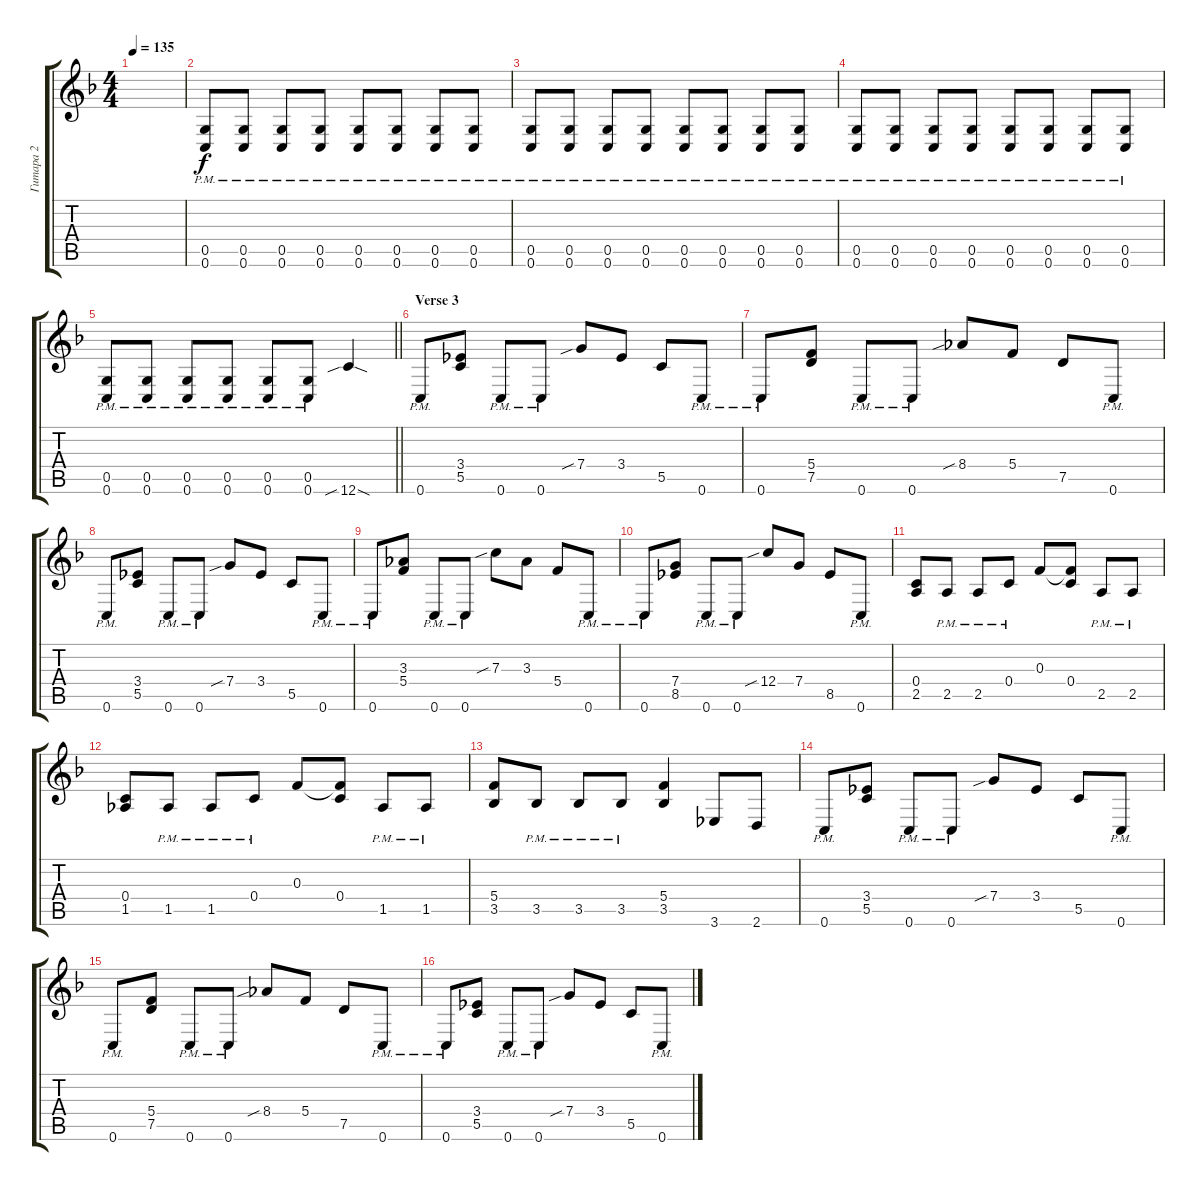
\track ("Гитара 2" "Гитара 2") {instrument distortionguitar}
\staff {score tabs}
\tuning (D4 A3 F3 C3 G2 C2) {hide}
\ts (4 4)
\tempo 135
\clef g2
\ks dminor
|
(0.5{pm} 0.6{pm}).8{volume 4 instrument distortionguitar} (0.5{pm} 0.6{pm}).8{volume 8} (0.5{pm} 0.6{pm}).8 (0.5{pm} 0.6{pm}).8 (0.5{pm} 0.6{pm}).8 (0.5{pm} 0.6{pm}).8 (0.5{pm} 0.6{pm}).8 (0.5{pm} 0.6{pm}).8 |
(0.5{pm} 0.6{pm}).8 (0.5{pm} 0.6{pm}).8 (0.5{pm} 0.6{pm}).8 (0.5{pm} 0.6{pm}).8 (0.5{pm} 0.6{pm}).8 (0.5{pm} 0.6{pm}).8 (0.5{pm} 0.6{pm}).8 (0.5{pm} 0.6{pm}).8 |
(0.5{pm} 0.6{pm}).8 (0.5{pm} 0.6{pm}).8 (0.5{pm} 0.6{pm}).8 (0.5{pm} 0.6{pm}).8 (0.5{pm} 0.6{pm}).8 (0.5{pm} 0.6{pm}).8 (0.5{pm} 0.6{pm}).8 (0.5{pm} 0.6{pm}).8 |
\barLineRight lightlight
(0.5{pm} 0.6{pm}).8 (0.5{pm} 0.6{pm}).8 (0.5{pm} 0.6{pm}).8 (0.5{pm} 0.6{pm}).8 (0.5{pm} 0.6{pm}).8 (0.5{pm} 0.6{pm}).8 12.6{sib sod}.4 |
\section ("" "Verse 3")
0.6{pm}.8 (3.4 5.5).8 0.6{pm}.8 0.6{pm}.8 7.4{sib}.8 3.4.8 5.5.8 0.6{pm}.8 |
0.6{pm}.8 (5.4 7.5).8 0.6{pm}.8 0.6{pm}.8 8.4{sib}.8 5.4.8 7.5.8 0.6{pm}.8 |
0.6{pm}.8 (3.4 5.5).8 0.6{pm}.8 0.6{pm}.8 7.4{sib}.8 3.4.8 5.5.8 0.6{pm}.8 |
0.6{pm}.8 (3.3 5.4).8 0.6{pm}.8 0.6{pm}.8 7.3{sib}.8 3.3.8 5.4.8 0.6{pm}.8 |
0.6{pm}.8 (7.4 8.5).8 0.6{pm}.8 0.6{pm}.8 12.4{sib}.8 7.4.8 8.5.8 0.6{pm}.8 |
(0.4 2.5).8 2.5{pm}.8 2.5{pm}.8 0.4{pm}.8 0.3.8 (0.3{t} 0.4).8 2.5{pm}.8 2.5{pm}.8 |
(0.4 1.5).8 1.5{pm}.8 1.5{pm}.8 0.4{pm}.8 0.3.8 (0.3{t} 0.4).8 1.5{pm}.8 1.5{pm}.8 |
(5.4 3.5).8 3.5{pm}.8 3.5{pm}.8 3.5{pm}.8 (5.4 3.5).4 3.6.8 2.6.8 |
0.6{pm}.8 (3.4 5.5).8 0.6{pm}.8 0.6{pm}.8 7.4{sib}.8 3.4.8 5.5.8 0.6{pm}.8 |
0.6{pm}.8 (5.4 7.5).8 0.6{pm}.8 0.6{pm}.8 8.4{sib}.8 5.4.8 7.5.8 0.6{pm}.8 |
0.6{pm}.8 (3.4 5.5).8 0.6{pm}.8 0.6{pm}.8 7.4{sib}.8 3.4.8 5.5.8 0.6{pm}.8
